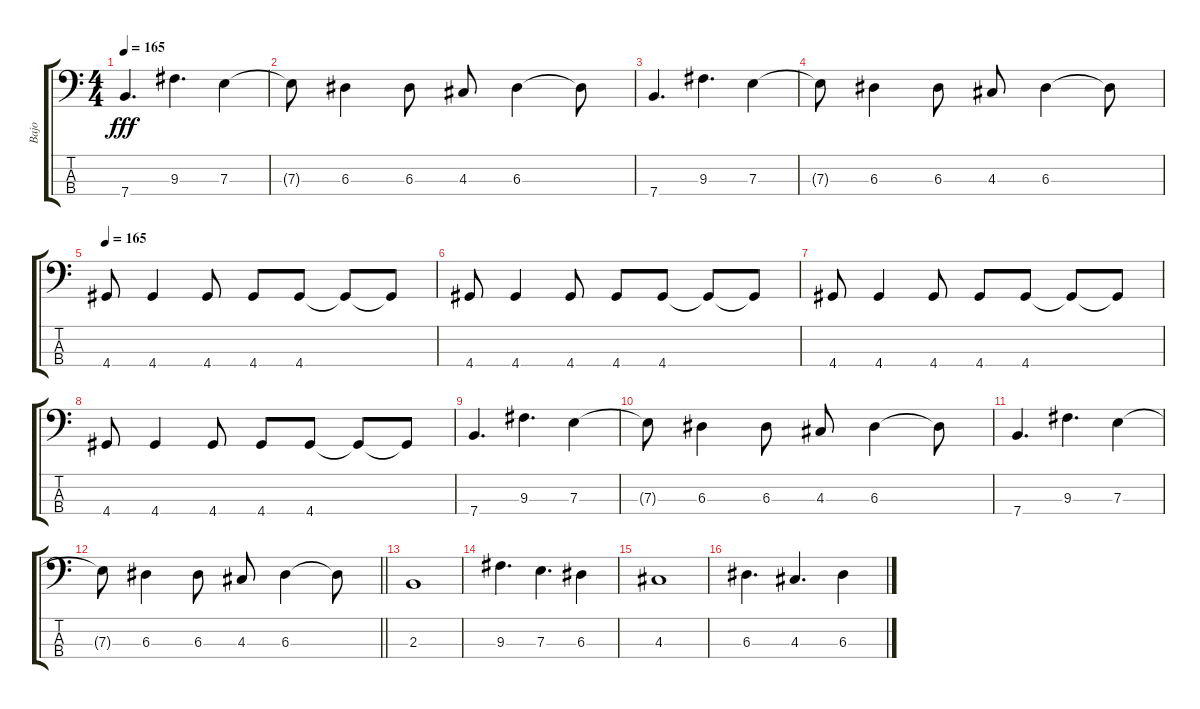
\track ("Bajo" "Bajo") {instrument electricbassfinger}
\staff {score tabs}
\tuning (G2 D2 A1 E1) {hide}
\ts (4 4)
\tempo 165
\clef f4
\ks c
7.4.4{d dy fff} 9.3.4{d} 7.3.4 |
7.3{t}.8 6.3.4 6.3.8 4.3.8 6.3.4 6.3{t}.8 |
7.4.4{d} 9.3.4{d} 7.3.4 |
7.3{t}.8 6.3.4 6.3.8 4.3.8 6.3.4 6.3{t}.8 |
\tempo 165
4.4.8 4.4.4 4.4.8 4.4.8 4.4.8 4.4{t}.8 4.4{t}.8 |
4.4.8 4.4.4 4.4.8 4.4.8 4.4.8 4.4{t}.8 4.4{t}.8 |
4.4.8 4.4.4 4.4.8 4.4.8 4.4.8 4.4{t}.8 4.4{t}.8 |
4.4.8 4.4.4 4.4.8 4.4.8 4.4.8 4.4{t}.8 4.4{t}.8 |
7.4.4{d} 9.3.4{d} 7.3.4 |
7.3{t}.8 6.3.4 6.3.8 4.3.8 6.3.4 6.3{t}.8 |
7.4.4{d} 9.3.4{d} 7.3.4 |
\barLineRight lightlight
7.3{t}.8 6.3.4 6.3.8 4.3.8 6.3.4 6.3{t}.8 |
2.3.1{instrument electricbassfinger} |
9.3.4{d} 7.3.4{d} 6.3.4 |
4.3.1 |
6.3.4{d} 4.3.4{d} 6.3.4
